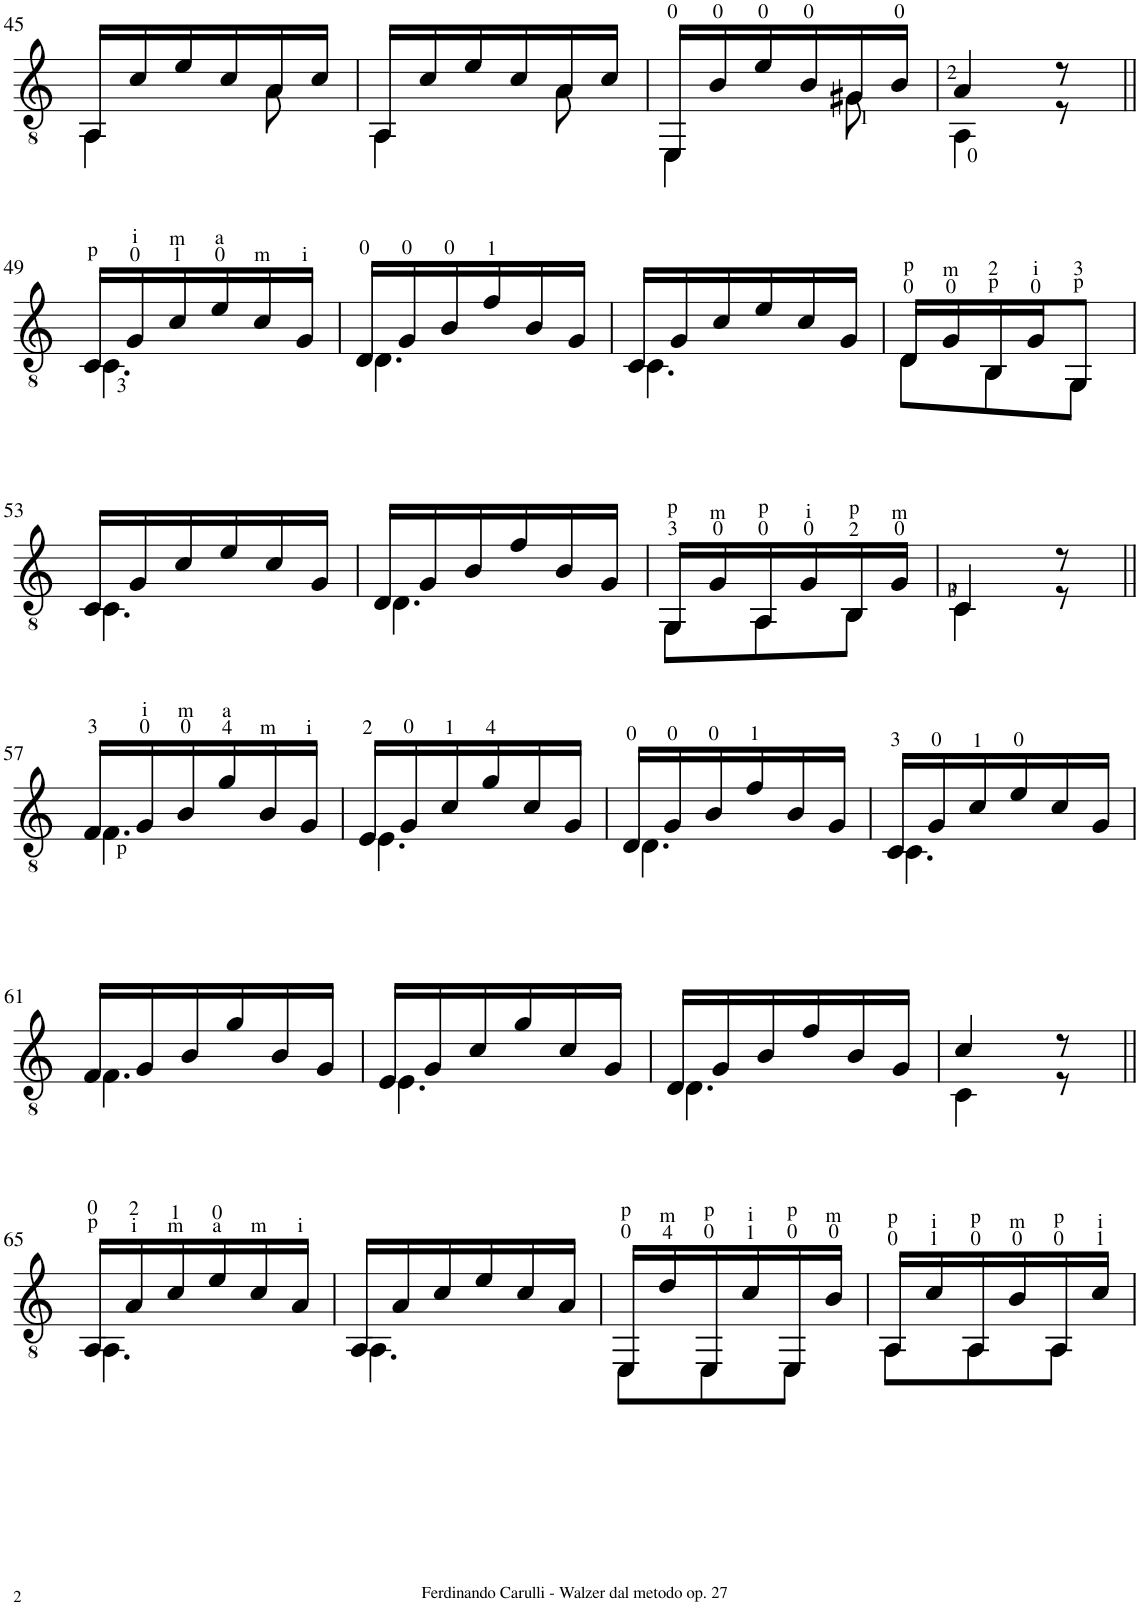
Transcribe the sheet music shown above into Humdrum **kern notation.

**kern
*part1
*staff1
*I"Guitar
!!LO:PB:g=z
*clefGv2
*k[]
*M3/8
=45
*^
16AA/LL	4AA\
16c/	.
16e/	.
16c/	.
16A/	8A\
16c/JJ	.
=46	=46
16AA/LL	4AA\
16c/	.
16e/	.
16c/	.
16A/	8A\
16c/JJ	.
=47	=47
16EE/LL	4EE\
16B/	.
16e/	.
16B/	.
16G#X/	8G#X\
16B/JJ	.
=48	=48
4A/	4AA\
8r	8r
!!LO:LB:g=z	!!
=49||	=49||
16C/LL	4.C\
16G/	.
16c/	.
16e/	.
16c/	.
16G/JJ	.
=50	=50
16D/LL	4.D\
16G/	.
16B/	.
16f/	.
16B/	.
16G/JJ	.
=51	=51
16C/LL	4.C\
16G/	.
16c/	.
16e/	.
16c/	.
16G/JJ	.
=52	=52
16D/LL	8D\L
16G/	.
16BB/	8BB\
16G/J	.
8GG/J	8GG\J
!!LO:LB:g=z	!!
=53	=53
16C/LL	4.C\
16G/	.
16c/	.
16e/	.
16c/	.
16G/JJ	.
=54	=54
16D/LL	4.D\
16G/	.
16B/	.
16f/	.
16B/	.
16G/JJ	.
=55	=55
16GG/LL	8GG\L
16G/	.
16AA/	8AA\
16G/	.
16BB/	8BB\J
16G/JJ	.
=56	=56
4C/	4C\
8r	8r
!!LO:LB:g=z	!!
=57||	=57||
16F/LL	4.F\
16G/	.
16B/	.
16g/	.
16B/	.
16G/JJ	.
=58	=58
16E/LL	4.E\
16G/	.
16c/	.
16g/	.
16c/	.
16G/JJ	.
=59	=59
16D/LL	4.D\
16G/	.
16B/	.
16f/	.
16B/	.
16G/JJ	.
=60	=60
16C/LL	4.C\
16G/	.
16c/	.
16e/	.
16c/	.
16G/JJ	.
!!LO:LB:g=z	!!
=61	=61
16F/LL	4.F\
16G/	.
16B/	.
16g/	.
16B/	.
16G/JJ	.
=62	=62
16E/LL	4.E\
16G/	.
16c/	.
16g/	.
16c/	.
16G/JJ	.
=63	=63
16D/LL	4.D\
16G/	.
16B/	.
16f/	.
16B/	.
16G/JJ	.
=64	=64
4c/	4C\
8r	8r
!!LO:LB:g=z	!!
=65||	=65||
16AA/LL	4.AA\
16A/	.
16c/	.
16e/	.
16c/	.
16A/JJ	.
=66	=66
16AA/LL	4.AA\
16A/	.
16c/	.
16e/	.
16c/	.
16A/JJ	.
=67	=67
16EE/LL	8EE\L
16d/	.
16EE/	8EE\
16c/	.
16EE/	8EE\J
16B/JJ	.
=68	=68
16AA/LL	8AA\L
16c/	.
16AA/	8AA\
16B/	.
16AA/	8AA\J
16c/JJ	.
*v	*v
=
*-
